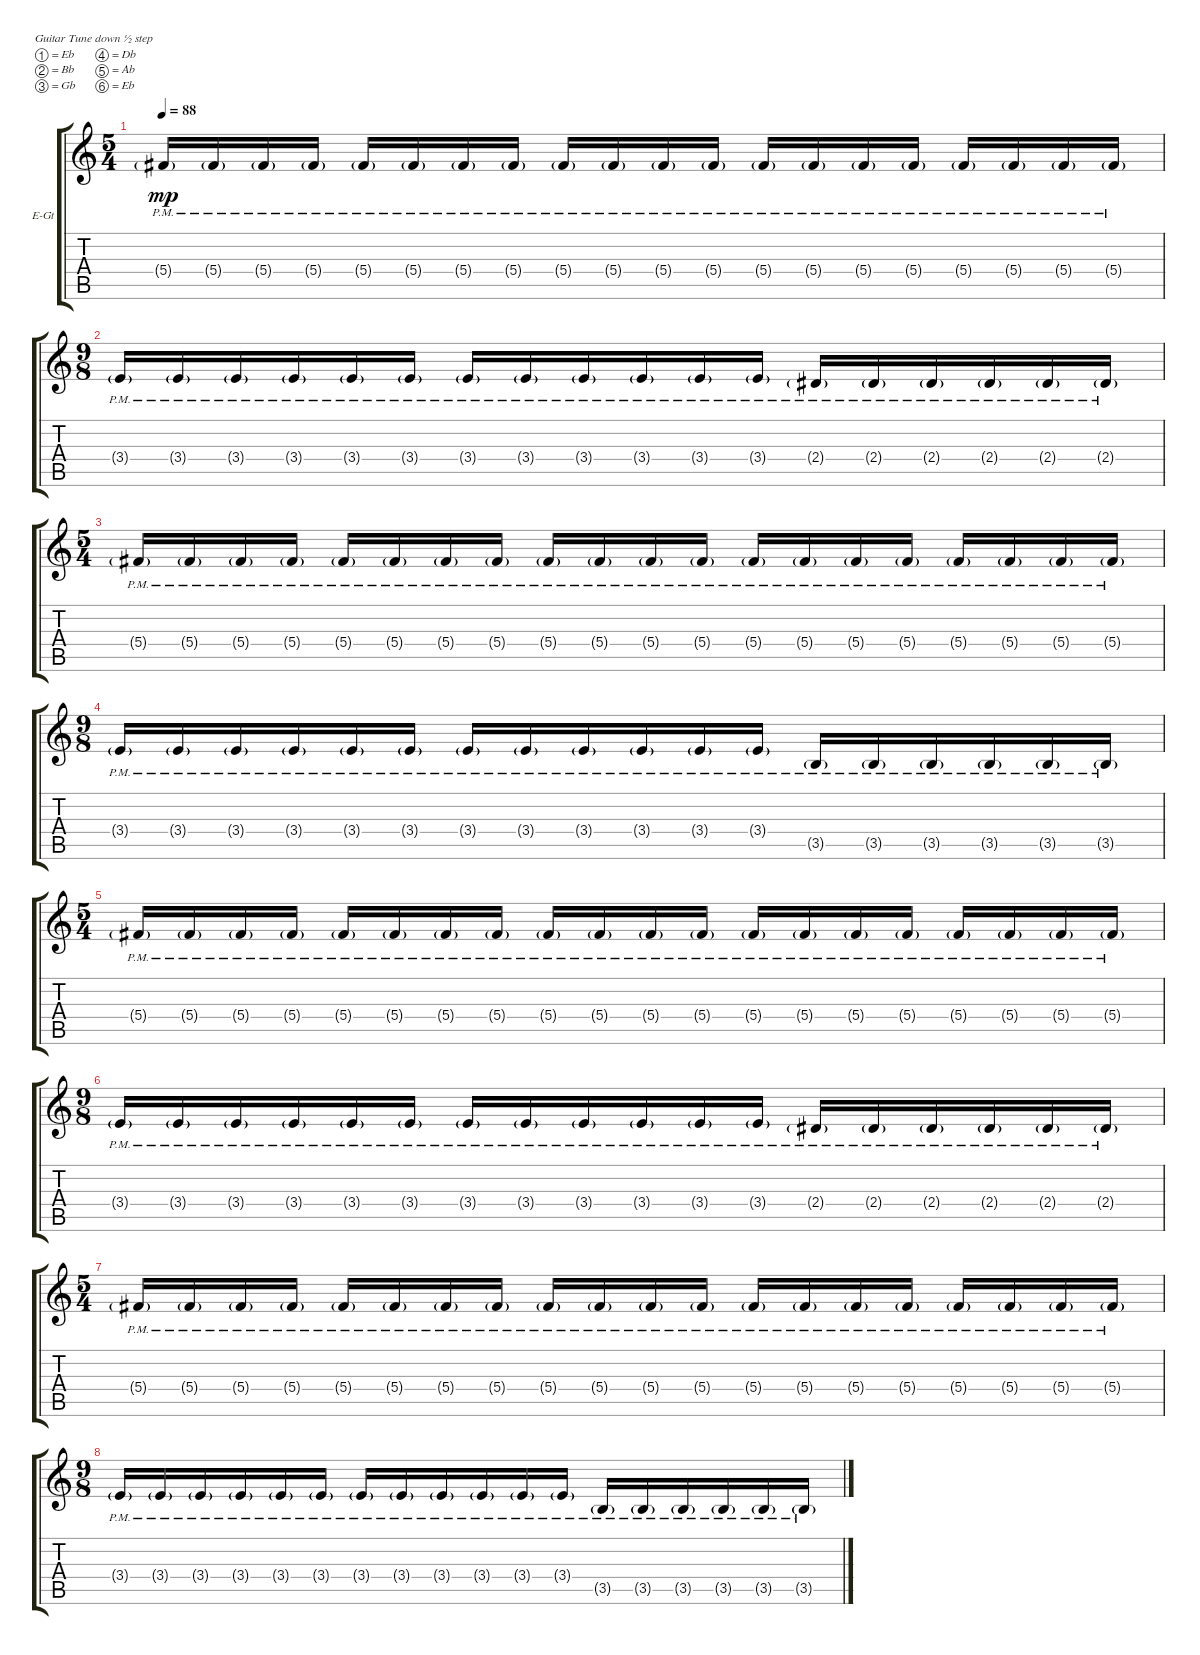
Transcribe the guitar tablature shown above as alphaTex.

\defaultSystemsLayout 4
\bracketExtendMode groupsimilarinstruments
\firstSystemTrackNameOrientation horizontal
\otherSystemsTrackNameOrientation horizontal
\track ("Electric Guitar" "E-Gt") {instrument electricguitarclean}
\staff {score tabs}
\tuning (Eb4 Bb3 Gb3 Db3 Ab2 Eb2)
\ts (5 4)
\tempo 88
\clef g2
\ks c
5.4{g pm}.16{dy mp} 5.4{g pm}.16 5.4{g pm}.16 5.4{g pm}.16 5.4{g pm}.16 5.4{g pm}.16 5.4{g pm}.16 5.4{g pm}.16 5.4{g pm}.16 5.4{g pm}.16 5.4{g pm}.16 5.4{g pm}.16 5.4{g pm}.16 5.4{g pm}.16 5.4{g pm}.16 5.4{g pm}.16 5.4{g pm}.16 5.4{g pm}.16 5.4{g pm}.16 5.4{g pm}.16 |
\ts (9 8)
3.4{g pm}.16 3.4{g pm}.16 3.4{g pm}.16 3.4{g pm}.16 3.4{g pm}.16 3.4{g pm}.16 3.4{g pm}.16 3.4{g pm}.16 3.4{g pm}.16 3.4{g pm}.16 3.4{g pm}.16 3.4{g pm}.16 2.4{g pm}.16 2.4{g pm}.16 2.4{g pm}.16 2.4{g pm}.16 2.4{g pm}.16 2.4{g pm}.16 |
\ts (5 4)
\scale
0.267212 5.4{g pm}.16 5.4{g pm}.16 5.4{g pm}.16 5.4{g pm}.16 5.4{g pm}.16 5.4{g pm}.16 5.4{g pm}.16 5.4{g pm}.16 5.4{g pm}.16 5.4{g pm}.16 5.4{g pm}.16 5.4{g pm}.16 5.4{g pm}.16 5.4{g pm}.16 5.4{g pm}.16 5.4{g pm}.16 5.4{g pm}.16 5.4{g pm}.16 5.4{g pm}.16 5.4{g pm}.16 |
\ts (9 8)
\scale
0.235881 3.4{g pm}.16 3.4{g pm}.16 3.4{g pm}.16 3.4{g pm}.16 3.4{g pm}.16 3.4{g pm}.16 3.4{g pm}.16 3.4{g pm}.16 3.4{g pm}.16 3.4{g pm}.16 3.4{g pm}.16 3.4{g pm}.16 3.5{g pm}.16 3.5{g pm}.16 3.5{g pm}.16 3.5{g pm}.16 3.5{g pm}.16 3.5{g pm}.16 |
\ts (5 4)
\scale
0.261026 5.4{g pm}.16 5.4{g pm}.16 5.4{g pm}.16 5.4{g pm}.16 5.4{g pm}.16 5.4{g pm}.16 5.4{g pm}.16 5.4{g pm}.16 5.4{g pm}.16 5.4{g pm}.16 5.4{g pm}.16 5.4{g pm}.16 5.4{g pm}.16 5.4{g pm}.16 5.4{g pm}.16 5.4{g pm}.16 5.4{g pm}.16 5.4{g pm}.16 5.4{g pm}.16 5.4{g pm}.16 |
\ts (9 8)
\scale
0.235881 3.4{g pm}.16 3.4{g pm}.16 3.4{g pm}.16 3.4{g pm}.16 3.4{g pm}.16 3.4{g pm}.16 3.4{g pm}.16 3.4{g pm}.16 3.4{g pm}.16 3.4{g pm}.16 3.4{g pm}.16 3.4{g pm}.16 2.4{g pm}.16 2.4{g pm}.16 2.4{g pm}.16 2.4{g pm}.16 2.4{g pm}.16 2.4{g pm}.16 |
\ts (5 4)
5.4{g pm}.16 5.4{g pm}.16 5.4{g pm}.16 5.4{g pm}.16 5.4{g pm}.16 5.4{g pm}.16 5.4{g pm}.16 5.4{g pm}.16 5.4{g pm}.16 5.4{g pm}.16 5.4{g pm}.16 5.4{g pm}.16 5.4{g pm}.16 5.4{g pm}.16 5.4{g pm}.16 5.4{g pm}.16 5.4{g pm}.16 5.4{g pm}.16 5.4{g pm}.16 5.4{g pm}.16 |
\ts (9 8)
3.4{g pm}.16 3.4{g pm}.16 3.4{g pm}.16 3.4{g pm}.16 3.4{g pm}.16 3.4{g pm}.16 3.4{g pm}.16 3.4{g pm}.16 3.4{g pm}.16 3.4{g pm}.16 3.4{g pm}.16 3.4{g pm}.16 3.5{g pm}.16 3.5{g pm}.16 3.5{g pm}.16 3.5{g pm}.16 3.5{g pm}.16 3.5{g pm}.16
